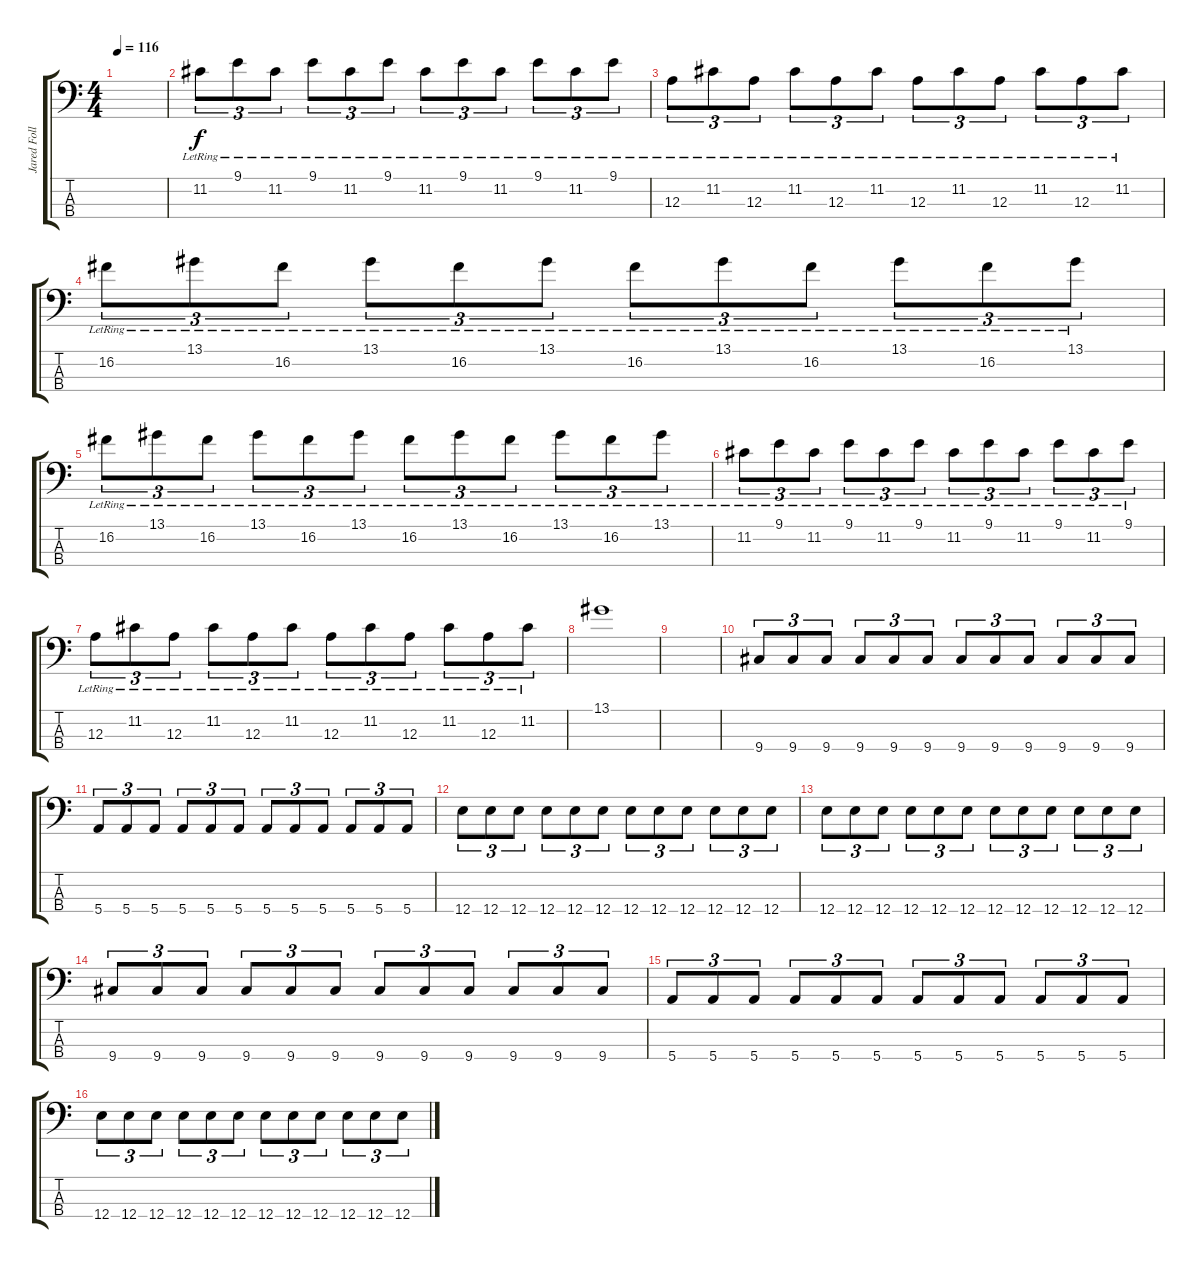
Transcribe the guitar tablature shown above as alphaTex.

\track ("Jared Followill" "Jared Foll") {instrument electricbasspick}
\staff {score tabs}
\tuning (G2 D2 A1 E1) {hide}
\ts (4 4)
\tempo 116
\clef f4
\ks c
|
11.2{lr}.8{tu (3 2)} 9.1{lr}.8{tu (3 2)} 11.2{lr}.8{tu (3 2)} 9.1{lr}.8{tu (3 2)} 11.2{lr}.8{tu (3 2)} 9.1{lr}.8{tu (3 2)} 11.2{lr}.8{tu (3 2)} 9.1{lr}.8{tu (3 2)} 11.2{lr}.8{tu (3 2)} 9.1{lr}.8{tu (3 2)} 11.2{lr}.8{tu (3 2)} 9.1{lr}.8{tu (3 2)} |
12.3{lr}.8{tu (3 2)} 11.2{lr}.8{tu (3 2)} 12.3{lr}.8{tu (3 2)} 11.2{lr}.8{tu (3 2)} 12.3{lr}.8{tu (3 2)} 11.2{lr}.8{tu (3 2)} 12.3{lr}.8{tu (3 2)} 11.2{lr}.8{tu (3 2)} 12.3{lr}.8{tu (3 2)} 11.2{lr}.8{tu (3 2)} 12.3{lr}.8{tu (3 2)} 11.2{lr}.8{tu (3 2)} |
16.2{lr}.8{tu (3 2)} 13.1{lr}.8{tu (3 2)} 16.2{lr}.8{tu (3 2)} 13.1{lr}.8{tu (3 2)} 16.2{lr}.8{tu (3 2)} 13.1{lr}.8{tu (3 2)} 16.2{lr}.8{tu (3 2)} 13.1{lr}.8{tu (3 2)} 16.2{lr}.8{tu (3 2)} 13.1{lr}.8{tu (3 2)} 16.2{lr}.8{tu (3 2)} 13.1{lr}.8{tu (3 2)} |
16.2{lr}.8{tu (3 2)} 13.1{lr}.8{tu (3 2)} 16.2{lr}.8{tu (3 2)} 13.1{lr}.8{tu (3 2)} 16.2{lr}.8{tu (3 2)} 13.1{lr}.8{tu (3 2)} 16.2{lr}.8{tu (3 2)} 13.1{lr}.8{tu (3 2)} 16.2{lr}.8{tu (3 2)} 13.1{lr}.8{tu (3 2)} 16.2{lr}.8{tu (3 2)} 13.1{lr}.8{tu (3 2)} |
11.2{lr}.8{tu (3 2)} 9.1{lr}.8{tu (3 2)} 11.2{lr}.8{tu (3 2)} 9.1{lr}.8{tu (3 2)} 11.2{lr}.8{tu (3 2)} 9.1{lr}.8{tu (3 2)} 11.2{lr}.8{tu (3 2)} 9.1{lr}.8{tu (3 2)} 11.2{lr}.8{tu (3 2)} 9.1{lr}.8{tu (3 2)} 11.2{lr}.8{tu (3 2)} 9.1{lr}.8{tu (3 2)} |
12.3{lr}.8{tu (3 2)} 11.2{lr}.8{tu (3 2)} 12.3{lr}.8{tu (3 2)} 11.2{lr}.8{tu (3 2)} 12.3{lr}.8{tu (3 2)} 11.2{lr}.8{tu (3 2)} 12.3{lr}.8{tu (3 2)} 11.2{lr}.8{tu (3 2)} 12.3{lr}.8{tu (3 2)} 11.2{lr}.8{tu (3 2)} 12.3{lr}.8{tu (3 2)} 11.2{lr}.8{tu (3 2)} |
13.1.1 |
|
9.4.8{tu (3 2)} 9.4.8{tu (3 2)} 9.4.8{tu (3 2)} 9.4.8{tu (3 2)} 9.4.8{tu (3 2)} 9.4.8{tu (3 2)} 9.4.8{tu (3 2)} 9.4.8{tu (3 2)} 9.4.8{tu (3 2)} 9.4.8{tu (3 2)} 9.4.8{tu (3 2)} 9.4.8{tu (3 2)} |
5.4.8{tu (3 2)} 5.4.8{tu (3 2)} 5.4.8{tu (3 2)} 5.4.8{tu (3 2)} 5.4.8{tu (3 2)} 5.4.8{tu (3 2)} 5.4.8{tu (3 2)} 5.4.8{tu (3 2)} 5.4.8{tu (3 2)} 5.4.8{tu (3 2)} 5.4.8{tu (3 2)} 5.4.8{tu (3 2)} |
12.4.8{tu (3 2)} 12.4.8{tu (3 2)} 12.4.8{tu (3 2)} 12.4.8{tu (3 2)} 12.4.8{tu (3 2)} 12.4.8{tu (3 2)} 12.4.8{tu (3 2)} 12.4.8{tu (3 2)} 12.4.8{tu (3 2)} 12.4.8{tu (3 2)} 12.4.8{tu (3 2)} 12.4.8{tu (3 2)} |
12.4.8{tu (3 2)} 12.4.8{tu (3 2)} 12.4.8{tu (3 2)} 12.4.8{tu (3 2)} 12.4.8{tu (3 2)} 12.4.8{tu (3 2)} 12.4.8{tu (3 2)} 12.4.8{tu (3 2)} 12.4.8{tu (3 2)} 12.4.8{tu (3 2)} 12.4.8{tu (3 2)} 12.4.8{tu (3 2)} |
9.4.8{tu (3 2)} 9.4.8{tu (3 2)} 9.4.8{tu (3 2)} 9.4.8{tu (3 2)} 9.4.8{tu (3 2)} 9.4.8{tu (3 2)} 9.4.8{tu (3 2)} 9.4.8{tu (3 2)} 9.4.8{tu (3 2)} 9.4.8{tu (3 2)} 9.4.8{tu (3 2)} 9.4.8{tu (3 2)} |
5.4.8{tu (3 2)} 5.4.8{tu (3 2)} 5.4.8{tu (3 2)} 5.4.8{tu (3 2)} 5.4.8{tu (3 2)} 5.4.8{tu (3 2)} 5.4.8{tu (3 2)} 5.4.8{tu (3 2)} 5.4.8{tu (3 2)} 5.4.8{tu (3 2)} 5.4.8{tu (3 2)} 5.4.8{tu (3 2)} |
12.4.8{tu (3 2)} 12.4.8{tu (3 2)} 12.4.8{tu (3 2)} 12.4.8{tu (3 2)} 12.4.8{tu (3 2)} 12.4.8{tu (3 2)} 12.4.8{tu (3 2)} 12.4.8{tu (3 2)} 12.4.8{tu (3 2)} 12.4.8{tu (3 2)} 12.4.8{tu (3 2)} 12.4.8{tu (3 2)}
